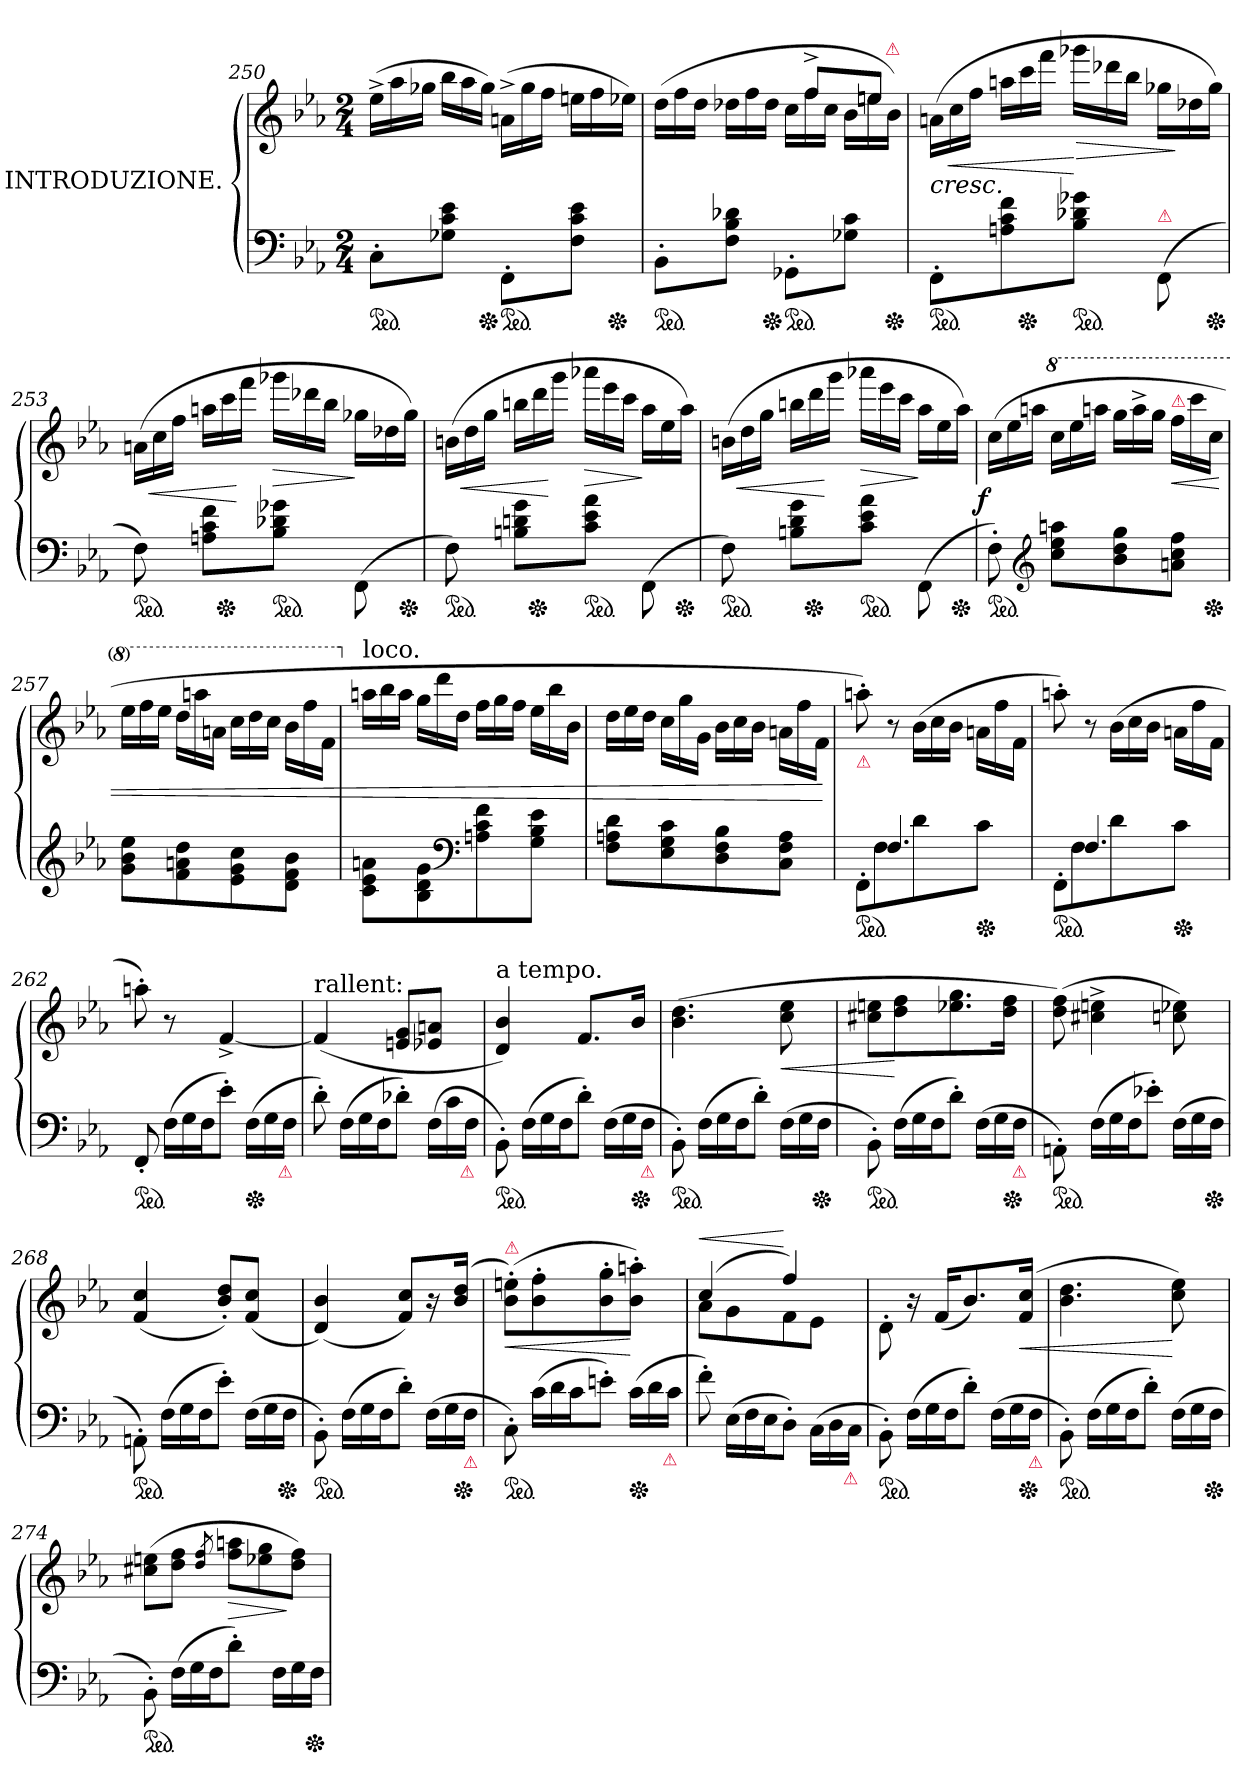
**kern	**kern	**dynam
*part1	*part1	*part1
*staff2	*staff1	*staff1/2
*I"INTRODUZIONE.	*	*
*clefF4	*clefG2	*
*k[b-e-a-]	*k[b-e-a-]	*
*M2/4	*M2/4	*
*	*Xtuplet	*
*ped	*	*
=250	=250	=250
8C'>L	(>24ee-^<LL	.
.	24aa-	.
.	24gg-XJJ	.
8G-X 8c 8e-J	24bb-LL	.
.	24aa-	.
*Xped	*	*
.	24gg-JJ)	.
*ped	*	*
8FF'>L	(>24an^<LL	.
.	24gg-	.
.	24ffJJ	.
8F 8c 8e-J	24eenLL	.
.	24ff	.
*Xped	*	*
.	24ee-XJJ)	.
=251	=251	=251
*	*^	*
*ped	*	*	*
8BB-'>L	4ryy	(>24ddLL	.
.	.	24ff	.
.	.	24ddJJ	.
8F 8B- 8d-XJ	.	24dd-XLL	.
.	.	24ff	.
*Xped	*	*	*
.	.	24dd-JJ	.
*ped	*	*	*
8GG-X'>L	24ryy	24ccLL	.
.	12ff^>L	24ff	.
.	.	24ccJJ	.
8G-X 8cJ	24ryy	24b-LL	.
.	12eenJ	24een	.
!	!	!LO:TX:a:color=crimson:t=⚠	!
*Xped	*	*	*
.	.	24b-JJ)	.
=252	=252	=252	=252
!	!LO:TX:b:color=crimson:t=⚠	!	!
!LO:TX:b:color=crimson:t=⚠	!	!	!
!	!	!	!LO:HP:b
*	*v	*v	*
*ped	*	*
8FF'>L	(>24anLL	<
!	!	!LO:HP:b
.	24cc	<
.	24ffJJ	.
8An 8c 8f	24aanLL	.
*Xped	*	*
.	24ccc	.
.	24fffJJ	.
!	!	!LO:HP:n=1:b
*ped	*	*
8B- 8d-X 8g-XJ	24ggg-XLL	[ >
.	24ddd-X	.
.	24bb-JJ	.
!LO:TX:a:color=crimson:t=⚠	!	!
(>8FF\	24gg-XLL	.
.	24dd-X	]
*Xped	*	*
.	24gg-JJ)	.
=253	=253	=253
*ped	*	*
8F\)	(>24anLL	.
!	!	!LO:HP:b
.	24cc	<
.	24ffJJ	.
8An 8c 8fL	24aanLL	.
*Xped	*	*
.	24ccc	.
.	24fffJJ	[
!	!	!LO:HP:b
*ped	*	*
8B- 8d-X 8g-XJ	24ggg-XLL	>
.	24ddd-X	.
.	24bb-JJ	.
(>8FF\	24gg-XLL	]
.	24dd-X	.
*Xped	*	*
.	24gg-JJ)	.
=254	=254	=254
*ped	*	*
8F\)	(>24bnLL	.
!	!	!LO:HP:b
.	24dd	<
.	24ggJJ	.
8Bn 8dn 8gL	24bbnLL	.
*Xped	*	*
.	24ddd	.
.	24gggJJ	[
!	!	!LO:HP:b
*ped	*	*
8c 8e- 8a-J	24aaa-XLL	>
.	24eee-	.
.	24cccJJ	.
(>8FF\	24aa-LL	]
.	24ee-	.
*Xped	*	*
.	24aa-JJ)	.
=255	=255	=255
*ped	*	*
8F\)	(>24bnLL	.
!	!	!LO:HP:b
.	24dd	<
.	24ggJJ	.
8Bn 8d 8gL	24bbnLL	.
*Xped	*	*
.	24ddd	.
.	24gggJJ	[
!	!	!LO:HP:b
*ped	*	*
8c 8e- 8a-J	24aaa-XLL	>
.	24eee-	.
.	24cccJJ	.
(>8FF\	24aa-LL	]
.	24ee-	.
*Xped	*	*
.	24aa-JJ)	.
.	.	[
=256	=256	=256
!	!	!LO:DY:rj
*ped	*	*
8F'>\)	(>24ccLL	f
.	24ee-	.
.	24aanJJ	.
*clefG2	*	*
*	*8va	*
8cc 8ee- 8aanL	24cccLL	.
.	24eee-	.
.	24aaanJJ	.
8b- 8dd 8gg	24gggLL	.
.	24aaa^<	.
.	24gggJJ	.
!	!LO:TX:a:color=crimson:t=⚠	!
!	!	!LO:HP:b
8an 8cc 8ffJ	24fffLL	<
.	24cccc	.
*Xped	*	*
.	24cccJJ	.
=257	=257	=257
8g\ 8b-\ 8ee-\L	24eee-LL	.
.	24fff	.
.	24eee-JJ	.
8f 8an 8dd	24dddLL	.
.	24aaan	.
.	24aanJJ	.
8e- 8g 8cc	24cccLL	.
.	24ddd	.
.	24cccJJ	.
8d 8f 8b-J	24bb-LL	.
.	24fff	.
.	24ffJJ	.
=258	=258	=258
*	*X8va	*
!	!LO:TX:a:t=loco.	!
8c\ 8e-\ 8an\L	24aan\LL	.
.	24bb-	.
.	24aaJJ	.
8B- 8d 8g	24ggLL	.
.	24ddd	.
.	24ddJJ	.
*clefF4	*	*
8An 8c 8f	24ffLL	.
.	24gg	.
.	24ffJJ	.
8G 8B- 8e-J	24ee-LL	.
.	24bb-	.
.	24b-JJ	.
=259	=259	=259
8F 8An 8dL	24ddLL	.
.	24ee-	.
.	24ddJJ	.
8E- 8G 8c	24ccLL	.
.	24gg	.
.	24gJJ	.
8D 8F 8B-	24b-LL	.
.	24cc	.
.	24b-JJ	.
8C 8F 8AJ	24anLL	.
.	24ff	.
.	24fJJ	.
.	.	[
=260	=260	=260
*^	*	*
!	!	!LO:TX:b:color=crimson:t=⚠	!
*ped	*	*	*
8ryy	8FF'>L	8aan'>)	.
4.F	8F	8r	.
.	8d	(>24b-LL	.
.	.	24cc	.
.	.	24b-JJ	.
*Xped	*	*	*
.	8cJ	24anLL	.
.	.	24ff	.
.	.	24fJJ	.
=261	=261	=261	=261
*ped	*	*	*
8ryy	8FF'>L	8aan'>)	.
4.F	8F	8r	.
.	8d	(>24b-LL	.
.	.	24cc	.
.	.	24b-JJ	.
*Xped	*	*	*
.	8cJ	24anLL	.
.	.	24ff	.
.	.	24fJJ	.
*v	*v	*	*
=262	=262	=262
*ped	*	*
8FF'<	8aan'>)	.
*Xtuplet	*	*
(>24F\LL	8r	.
24G	.	.
24FJ	.	.
8e-'>J)	[4f^>	.
*Xped	*	*
(>24F\LL	.	.
24G	.	.
!LO:TX:b:color=crimson:t=⚠	!	!
24FJJ	.	.
=263	=263	=263
!	!LO:TX:a:t=rallent&colon;	!
8d'>\)	(>4f]	.
(>24F\LL	.	.
24G	.	.
24FJ	.	.
8d-X'>J)	8en 8gL	.
(>24F\LL	8e-X 8anJ	.
24c	.	.
!LO:TX:b:color=crimson:t=⚠	!	!
24FJJ	.	.
=264	=264	=264
!	!LO:TX:a:t=a tempo.	!
*ped	*	*
8BB-'>\)	4d 4b-)	.
(>24FLL	.	.
24G	.	.
24FJ	.	.
8d'>J)	8.fL	.
(>24FLL	.	.
24G	.	.
*Xped	*	*
.	16b-Jk	.
!LO:TX:b:color=crimson:t=⚠	!	!
24FJJ	.	.
=265	=265	=265
*ped	*	*
8BB-'>\)	(>4.b- 4.dd	.
(>24FLL	.	.
24G	.	.
24FJ	.	.
8d'>J)	.	.
!	!	!LO:HP:b
(>24FLL	8cc 8ee-	<
24G	.	.
!LO:TX:b:color=crimson:t=⚠	!	!
*Xped	*	*
24FJJ	.	.
=266	=266	=266
*ped	*	*
8BB-'>\)	8cc#X 8eenL	.
(>24FLL	8dd 8ff	[
24G	.	.
24FJ	.	.
8d'>J)	8.ee-X 8.gg	.
(>24FLL	.	.
24G	.	.
*Xped	*	*
.	16dd 16ffJk	.
!LO:TX:b:color=crimson:t=⚠	!	!
24FJJ	.	.
=267	=267	=267
*ped	*	*
8AAn'>\)	(>8dd 8ff)	.
(>24FLL	4cc#X^< 4een^<	.
24G	.	.
24FJ	.	.
8e-X'>J)	.	.
(>24FLL	8ccn 8ee-X)	.
24G	.	.
!LO:TX:b:color=crimson:t=⚠	!	!
*Xped	*	*
24FJJ	.	.
=268	=268	=268
*ped	*	*
8AAn'>\)	(<4f 4cc	.
(>24FLL	.	.
24G	.	.
24FJ	.	.
8e-'>J)	8b-'</ 8dd'</L)	.
(>24FLL	(<8f 8ccJ	.
24G	.	.
!LO:TX:b:color=crimson:t=⚠	!	!
*Xped	*	*
24FJJ	.	.
=269	=269	=269
*ped	*	*
8BB-'>\)	(<4d 4b-)	.
(>24FLL	.	.
24G	.	.
24FJ	.	.
8d'>J)	8f/ 8cc/L)	.
(>24FLL	16r	.
24G	.	.
*Xped	*	*
.	(<16b- 16ddJk	.
!LO:TX:b:color=crimson:t=⚠	!	!
24FJJ	.	.
=270	=270	=270
!	!LO:TX:a:color=crimson:t=⚠	!
!	!	!LO:HP:b
*ped	*	*
8C'>\)	(>8b-'> 8een'>L)	<
(>24cLL	8b-'> 8ff'>	.
24d	.	.
24cJ	.	.
8en'>J)	8b-'> 8gg'>	.
*Xped	*	*
(>24cLL	8b-'> 8aan'>J)	[
24d	.	.
!LO:TX:b:color=crimson:t=⚠	!	!
24cJJ	.	.
=271	=271	=271
*	*^	*
!	!	!	!LO:HP:a
8f'>)	(>4cc	8a-L	<
(>24E-LL	.	8g	.
24F	.	.	.
24E-J	.	.	.
8D'>J)	4ff)	8f	[
(>24C\LL	.	8e-J	.
24D	.	.	.
!LO:TX:b:color=crimson:t=⚠	!	!	!
24CJJ	.	.	.
*	*v	*v	*
=272	=272	=272
*ped	*	*
8BB-'>\)	8d'>\	.
(>24FLL	16r	.
24G	.	.
.	(<16fKL	.
24FJ	.	.
8d'>J)	8.b-)	.
(>24F\LL	.	.
24G	.	.
!	!	!LO:HP:b
*Xped	*	*
.	(>16f 16ccJk	<
!LO:TX:b:color=crimson:t=⚠	!	!
24FJJ	.	.
=273	=273	=273
*ped	*	*
8BB-'>\)	4.b- 4.dd	.
(>24FLL	.	.
24G	.	.
24FJ	.	.
8d'>J)	.	.
(>24FLL	8cc 8ee-)	[
24G	.	.
!LO:TX:b:color=crimson:t=⚠	!	!
*Xped	*	*
24FJJ	.	.
=274	=274	=274
*ped	*	*
8BB-'>\)	(>8cc#X 8eenL	.
(>24FLL	8dd 8ffJ	.
24G	.	.
24FJ	.	.
.	8qdd/ 8qff/	.
!	!	!LO:HP:b
8d'>J)	12ff 12aanL	>
.	12ee-X 12gg	.
24FLL	.	.
24G	12dd 12ffJ)	]
!LO:TX:b:color=crimson:t=⚠	!	!
*Xped	*	*
24FJJ	.	.
=	=	=
*-	*-	*-
